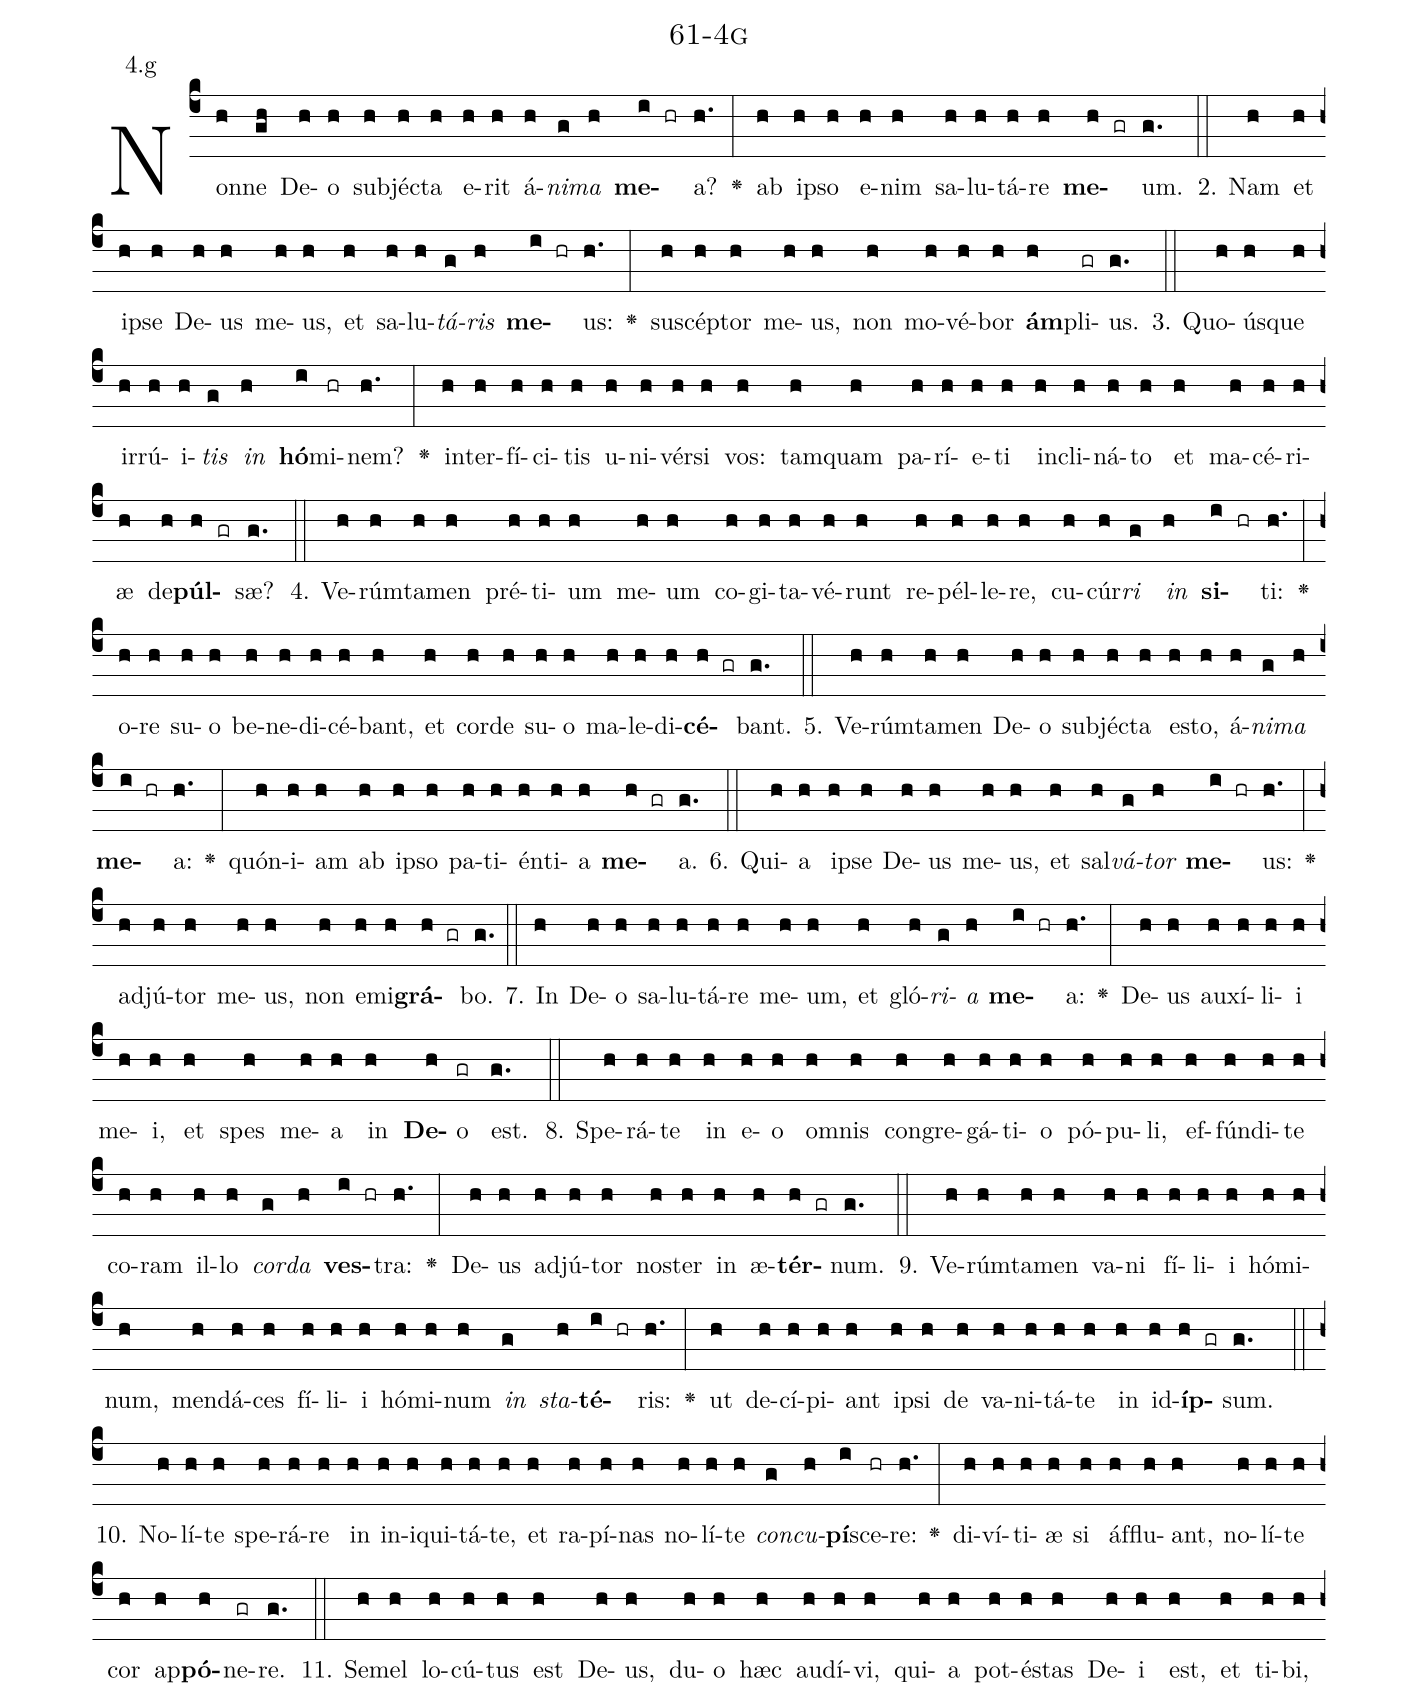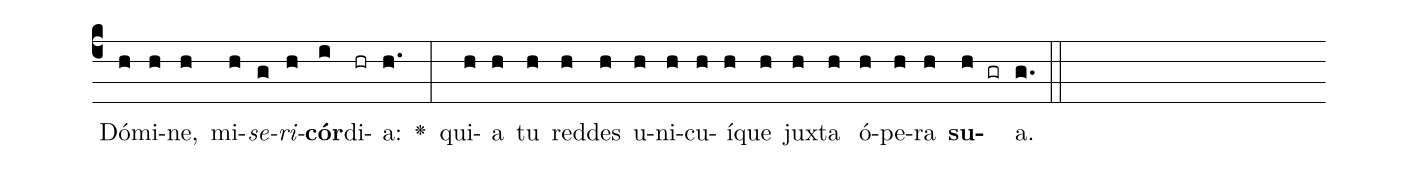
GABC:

name: 61-4g;
annotation: 4.g;
%%
(c4)Non(h)ne(gh) De(h)o(h) sub(h)jéc(h)ta(h) e(h)rit(h) á(h)<i>ni</i>(g)<i>ma</i>(h) <b>me</b>(i hr)a?(h.) <v>\greheightstar</v>(:) ab(h) ip(h)so(h) e(h)nim(h) sa(h)lu(h)tá(h)re(h) <b>me</b>(h gr)um.(g.) (::)
2. Nam(h) et(h) ip(h)se(h) De(h)us(h) me(h)us,(h) et(h) sa(h)lu(h)<i>tá</i>(g)<i>ris</i>(h) <b>me</b>(i hr)us:(h.) <v>\greheightstar</v>(:) su(h)scép(h)tor(h) me(h)us,(h) non(h) mo(h)vé(h)bor(h) <b>ám</b>(h)pli(gr)us.(g.) (::)
3. Quo(h)ús(h)que(h) ir(h)rú(h)i(h)<i>tis</i>(g) <i>in</i>(h) <b>hó</b>(i)mi(hr)nem?(h.) <v>\greheightstar</v>(:) in(h)ter(h)fí(h)ci(h)tis(h) u(h)ni(h)vér(h)si(h) vos:(h) tam(h)quam(h) pa(h)rí(h)e(h)ti(h) in(h)cli(h)ná(h)to(h) et(h) ma(h)cé(h)ri(h)æ(h) de(h)<b>púl</b>(h gr)sæ?(g.) (::)
4. Ve(h)rúm(h)ta(h)men(h) pré(h)ti(h)um(h) me(h)um(h) co(h)gi(h)ta(h)vé(h)runt(h) re(h)pél(h)le(h)re,(h) cu(h)cúr(h)<i>ri</i>(g) <i>in</i>(h) <b>si</b>(i hr)ti:(h.) <v>\greheightstar</v>(:) o(h)re(h) su(h)o(h) be(h)ne(h)di(h)cé(h)bant,(h) et(h) cor(h)de(h) su(h)o(h) ma(h)le(h)di(h)<b>cé</b>(h gr)bant.(g.) (::)
5. Ve(h)rúm(h)ta(h)men(h) De(h)o(h) sub(h)jéc(h)ta(h) es(h)to,(h) á(h)<i>ni</i>(g)<i>ma</i>(h) <b>me</b>(i hr)a:(h.) <v>\greheightstar</v>(:) quón(h)i(h)am(h) ab(h) ip(h)so(h) pa(h)ti(h)én(h)ti(h)a(h) <b>me</b>(h gr)a.(g.) (::)
6. Qui(h)a(h) ip(h)se(h) De(h)us(h) me(h)us,(h) et(h) sal(h)<i>vá</i>(g)<i>tor</i>(h) <b>me</b>(i hr)us:(h.) <v>\greheightstar</v>(:) ad(h)jú(h)tor(h) me(h)us,(h) non(h) e(h)mi(h)<b>grá</b>(h gr)bo.(g.) (::)
7. In(h) De(h)o(h) sa(h)lu(h)tá(h)re(h) me(h)um,(h) et(h) gló(h)<i>ri</i>(g)<i>a</i>(h) <b>me</b>(i hr)a:(h.) <v>\greheightstar</v>(:) De(h)us(h) au(h)xí(h)li(h)i(h) me(h)i,(h) et(h) spes(h) me(h)a(h) in(h) <b>De</b>(h)o(gr) est.(g.) (::)
8. Spe(h)rá(h)te(h) in(h) e(h)o(h) om(h)nis(h) con(h)gre(h)gá(h)ti(h)o(h) pó(h)pu(h)li,(h) ef(h)fún(h)di(h)te(h) co(h)ram(h) il(h)lo(h) <i>cor</i>(g)<i>da</i>(h) <b>ves</b>(i hr)tra:(h.) <v>\greheightstar</v>(:) De(h)us(h) ad(h)jú(h)tor(h) nos(h)ter(h) in(h) æ(h)<b>tér</b>(h gr)num.(g.) (::)
9. Ve(h)rúm(h)ta(h)men(h) va(h)ni(h) fí(h)li(h)i(h) hó(h)mi(h)num,(h) men(h)dá(h)ces(h) fí(h)li(h)i(h) hó(h)mi(h)num(h) <i>in</i>(g) <i>sta</i>(h)<b>té</b>(i hr)ris:(h.) <v>\greheightstar</v>(:) ut(h) de(h)cí(h)pi(h)ant(h) ip(h)si(h) de(h) va(h)ni(h)tá(h)te(h) in(h) id(h)<b>íp</b>(h gr)sum.(g.) (::)
10. No(h)lí(h)te(h) spe(h)rá(h)re(h) in(h) in(h)i(h)qui(h)tá(h)te,(h) et(h) ra(h)pí(h)nas(h) no(h)lí(h)te(h) <i>con</i>(g)<i>cu</i>(h)<b>pí</b>(i)sce(hr)re:(h.) <v>\greheightstar</v>(:) di(h)ví(h)ti(h)æ(h) si(h) áf(h)flu(h)ant,(h) no(h)lí(h)te(h) cor(h) ap(h)<b>pó</b>(h)ne(gr)re.(g.) (::)
11. Se(h)mel(h) lo(h)cú(h)tus(h) est(h) De(h)us,(h) du(h)o(h) hæc(h) au(h)dí(h)vi,(h) qui(h)a(h) pot(h)és(h)tas(h) De(h)i(h) est,(h) et(h) ti(h)bi,(h) Dó(h)mi(h)ne,(h) mi(h)<i>se</i>(g)<i>ri</i>(h)<b>cór</b>(i)di(hr)a:(h.) <v>\greheightstar</v>(:) qui(h)a(h) tu(h) red(h)des(h) u(h)ni(h)cu(h)í(h)que(h) jux(h)ta(h) ó(h)pe(h)ra(h) <b>su</b>(h gr)a.(g.) (::)
